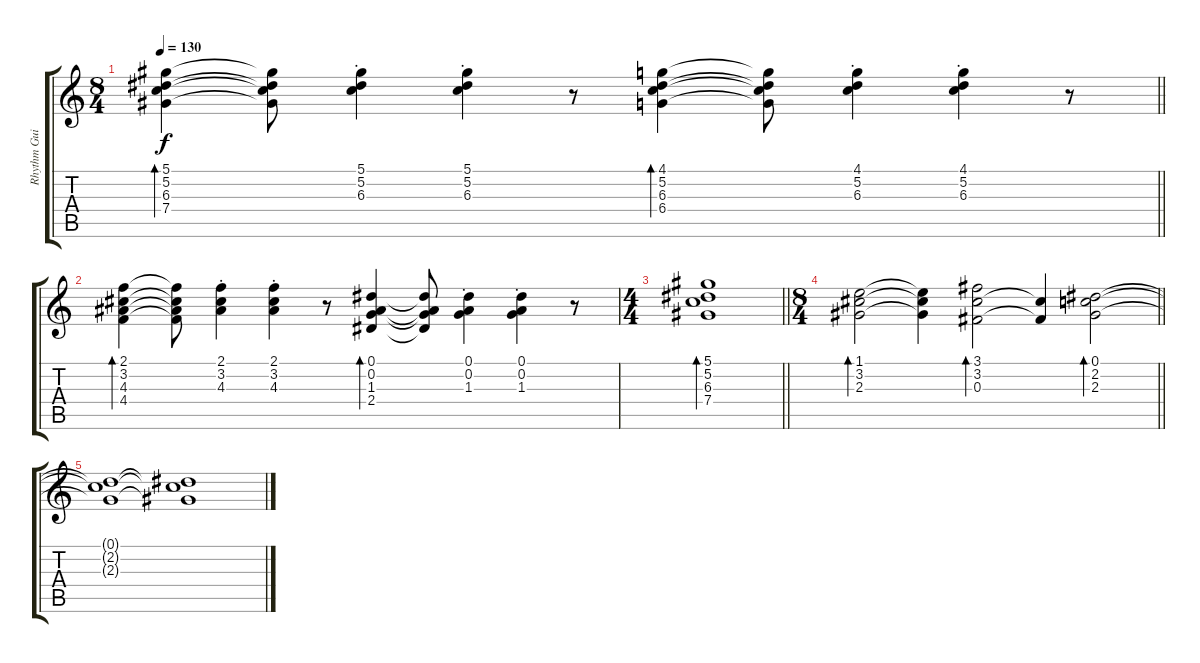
\track ("Rhythm Guitar (Ely)" "Rhythm Gui") {instrument electricguitarclean}
\staff {score tabs}
\tuning (Eb4 Bb3 Gb3 Db3 Ab2 Eb2) {hide}
\ts (8 4)
\tempo 130
\clef g2
\barLineRight lightlight
\ks c
(5.1 5.2 6.3 7.4).4{bd 240 dy f} (5.1{t} 5.2{t} 6.3{t} 7.4{t}).8 (5.1{st} 5.2{st} 6.3{st}).4 (5.1{st} 5.2{st} 6.3{st}).4 r.8 (4.1 5.2 6.3 6.4).4{bd 120} (4.1{t} 5.2{t} 6.3{t} 6.4{t}).8 (4.1{st} 5.2{st} 6.3{st}).4 (4.1{st} 5.2{st} 6.3{st}).4 r.8 |
(2.1 3.2 4.3 4.4).4{bd 240} (2.1{t} 3.2{t} 4.3{t} 4.4{t}).8 (2.1{st} 3.2{st} 4.3{st}).4 (2.1{st} 3.2{st} 4.3{st}).4 r.8 (0.1 0.2 1.3 2.4).4{bd 240} (0.1{t} 0.2{t} 1.3{t} 2.4{t}).8 (0.1{st} 0.2{st} 1.3{st}).4 (0.1{st} 0.2{st} 1.3{st}).4 r.8 |
\ts (4 4)
\barLineRight lightlight
(5.1 5.2 6.3 7.4).1{bd 240} |
\ts (8 4)
\barLineRight lightlight
(1.1 3.2 2.3).2{bd 480} (1.1{t} 3.2{t} 2.3{t}).4 (3.1 3.2 0.3).2{bd 480} (3.2{t} 0.3{t}).4 (0.1 2.2 2.3).2{bd 480} |
(0.1{t} 2.2{t} 2.3{t}).1{volume 0} (0.1{t} 2.2{t} 2.3{t}).1
